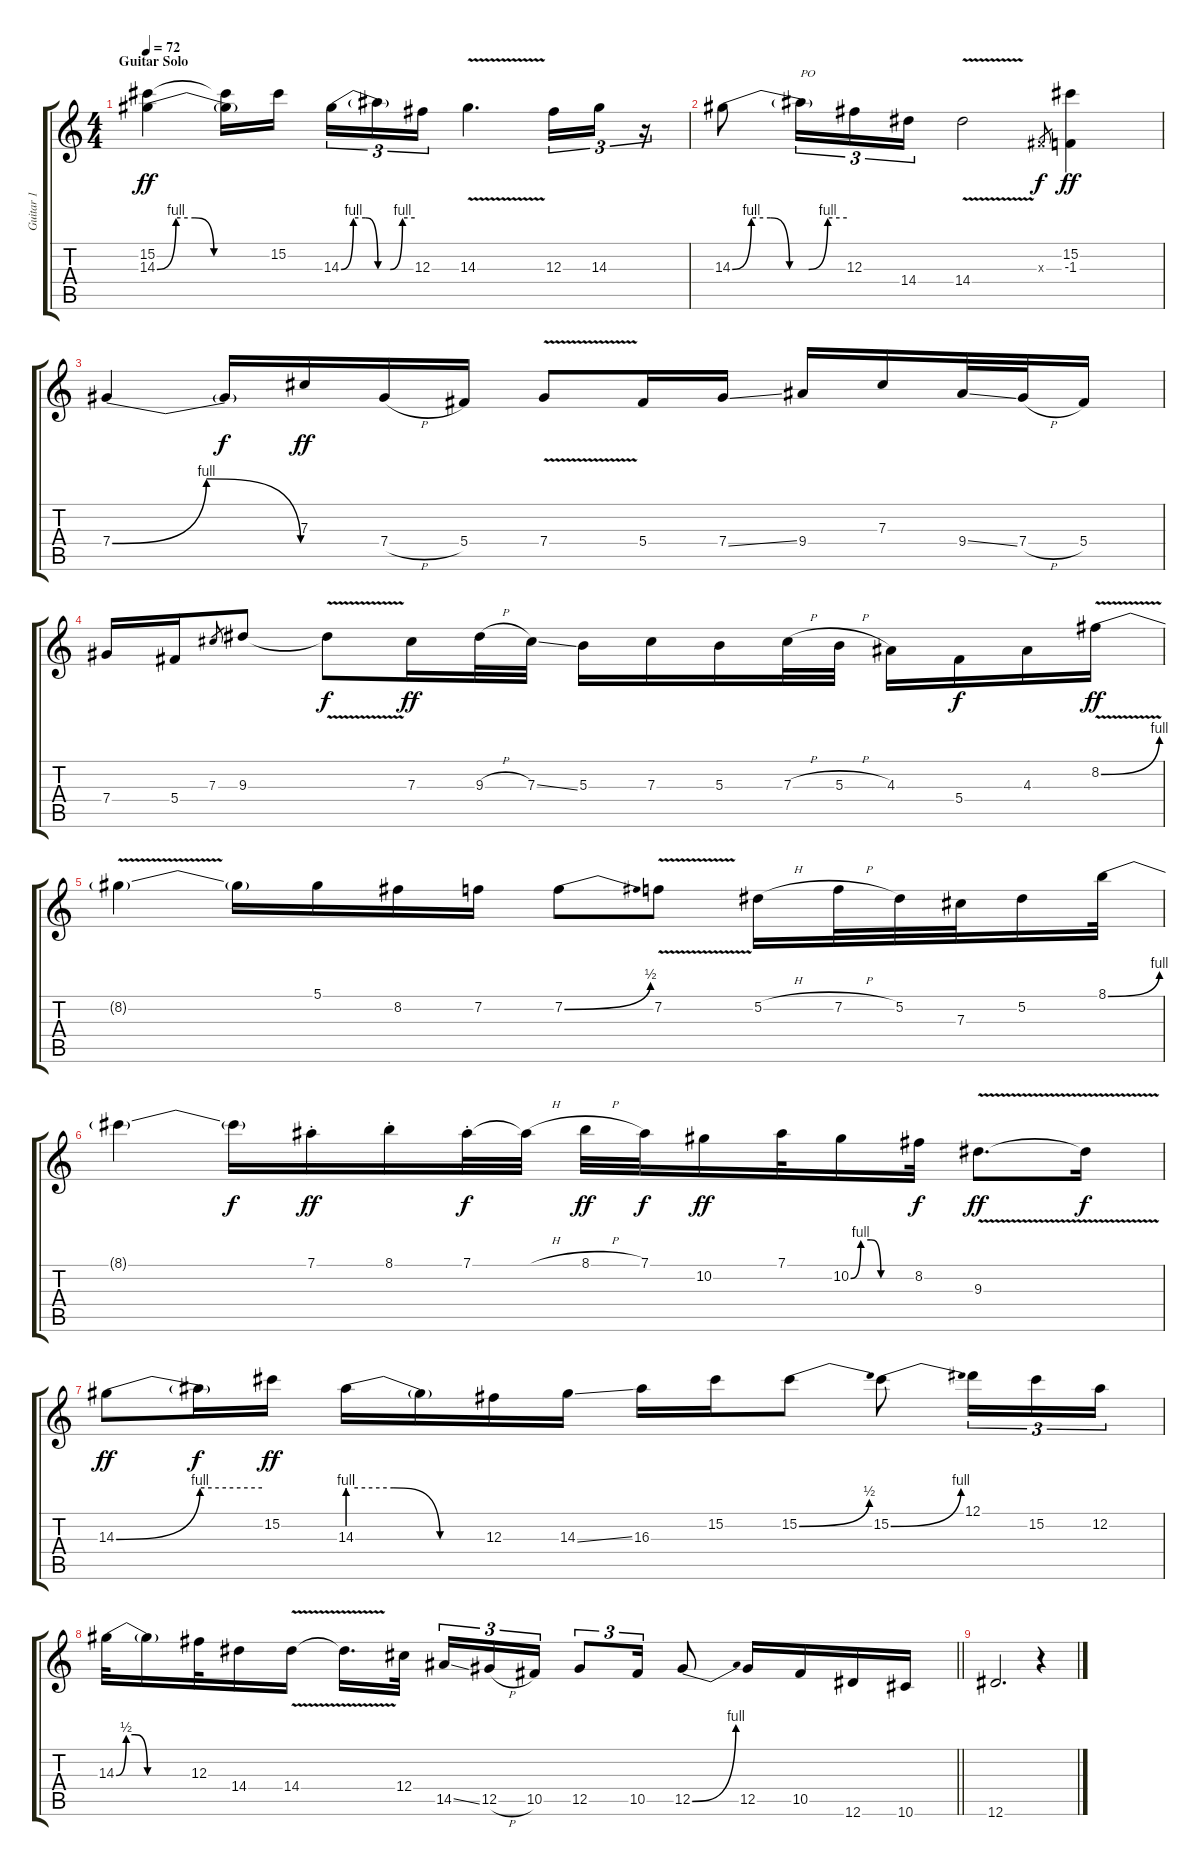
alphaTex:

\track ("Guitar 1 " "Guitar 1 ") {instrument overdrivenguitar}
\staff {score tabs}
\tuning (Eb4 Bb3 Gb3 Db3 Ab2 Eb2) {hide}
\ts (4 4)
\section ("" "Guitar Solo ")
\tempo 72
\clef g2
\ks c
(15.2 14.3{be (custom 0 0 10 4 20 4 30 0 60 0)}).4{dy ff instrument overdrivenguitar} (15.2{t} 14.3{t}).16 15.2.16{beam splitsecondary} 14.3{be (custom 0 0 10 4 20 4 30 0 40 0 50 4 60 4)}.16{tu (3 2)} 14.3{t}.16{tu (3 2)} 12.3.16{tu (3 2)} 14.3{v}.4{d} 12.3.16{tu (3 2)} 14.3.16{tu (3 2)} r.16{tu (3 2)} |
14.3{be (custom 0 0 10 4 20 4 30 0 40 0 50 4 60 4)}.8 14.3{t}.16{tu (3 2) txt "PO"} 12.3.16{tu (3 2)} 14.4.16{tu (3 2)} 14.4{v}.2 0.3{x}.8{gr dy f} (15.2 -1.3).4{dy ff} |
7.4{be (bendrelease 0 0 30 4 50 4 60 0)}.4 7.4{t}.16{dy f} 7.3.16{dy ff} 7.4{h}.16 5.4.16 7.4{v}.8 5.4.16 7.4{ss}.16 9.4.16 7.3.16 9.4{ss}.32 7.4{h}.32 5.4.16 |
7.4.16 5.4.16 7.3.8{gr} 9.3.8 9.3{v t}.8{dy f} 7.3.16{dy ff} 9.3{h}.32 7.3{ss}.32 5.3.16 7.3.16 5.3.16 7.3{h}.32 5.3{h}.32 4.3.16 5.4.16{dy f} 4.3.16 8.2{be (bend 0 0 60 4) v}.16{dy ff} |
8.2{t}.4 8.2{t}.16 5.1.16 8.2.16 7.2.16 7.2{be (bend 0 0 60 2)}.8 7.2{v}.8 5.2{h}.16 7.2{h}.32 5.2.32 7.3.32 5.2.16 8.1{be (bend 0 0 60 4)}.32 |
8.1{t}.4 8.1{t}.16{dy f} 7.1{st}.16{dy ff} 8.1{st}.16 7.1{st}.32{dy f} 7.1{h t}.32 8.1{h}.32{dy ff} 7.1.32{dy f} 10.2.16{dy ff} 7.1.32 10.2{be (custom 0 0 10 4 20 4 30 0 60 0)}.16 8.2.32{dy f} 9.3{v}.8{d dy ff} 9.3{v t}.16{dy f} |
14.3{be (bend 0 0 60 4)}.8{dy ff} 14.3{be (hold 0 4 60 4) t}.16{dy f} 15.2.16{dy ff} 14.3{be (custom 0 4 20 4 40 0 60 0)}.16 14.3{t}.16 12.3.16 14.3{ss}.16 16.3.16 15.2.16 15.2{be (bend 0 0 60 2)}.8 15.2{be (bend 0 0 60 4)}.8 12.1.16{tu (3 2)} 15.2.16{tu (3 2)} 12.2.16{tu (3 2)} |
\barLineRight lightlight
14.3{be (custom 0 0 8 2 15 2 25 0 45 0 60 0)}.32 14.3{t}.16 12.3.32 14.4.16 14.4{v}.16 14.4{v t}.16{d} 12.4.32{beam splitsecondary} 14.5{ss}.16{tu (3 2)} 12.5{h}.16{tu (3 2)} 10.5.16{tu (3 2)} 12.5.8{tu (3 2)} 10.5.16{tu (3 2)} 12.5{be (bend 0 0 60 4)}.8 12.5.16 10.5.16 12.6.16 10.6.16 |
\section ("" "")
12.6.2{d volume 0} r.4
